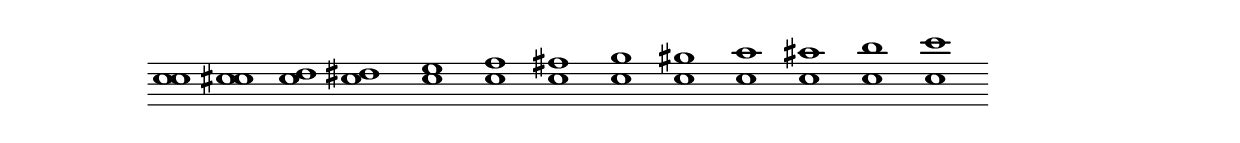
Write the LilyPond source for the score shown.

\language "english"
\version "2.22.2"

\score {
  \new Staff {
    <c'' c''>1
    <c'' cs''>1
    <c'' d''>1
    <c'' ds''>1
    <c'' e''>1
    <c'' f''>1
    <c'' fs''>1
    <c'' g''>1
    <c'' gs''>1
    <c'' a''>1
    <c'' as''>1
    <c'' b''>1
    <c'' c'''>1
  }
}
\layout {
  \context {
    \Staff
    \omit TimeSignature
    \omit BarLine
    \omit Clef
  }
}

